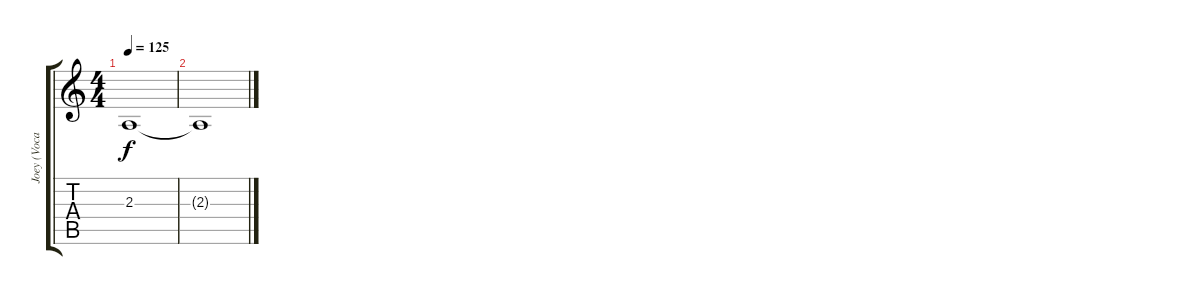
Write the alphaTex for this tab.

\track ("Joey (Vocals)" "Joey (Voca") {instrument clarinet}
\staff {score tabs}
\tuning (E4 B3 G3 D3 A2 E2) {hide}
\ts (4 4)
\tempo 125
\clef g2
\ks c
2.3.1{dy f} |
2.3{t}.1
